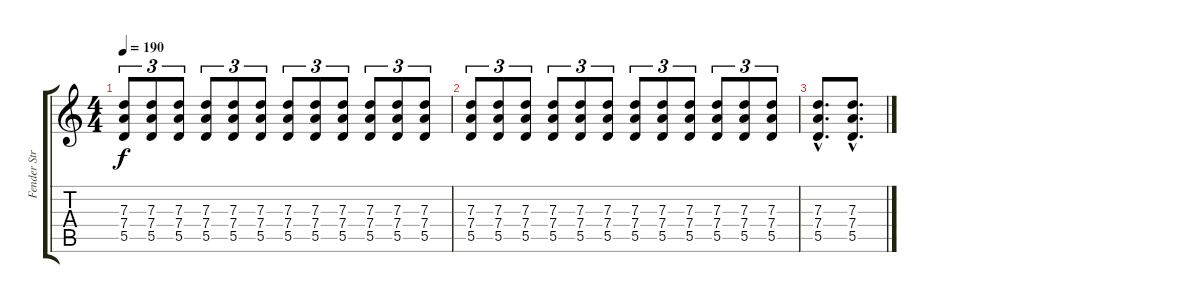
\track ("Fender Stratocaster '86 White" "Fender Str") {instrument overdrivenguitar}
\staff {score tabs}
\tuning (E4 B3 G3 D3 A2 E2) {hide}
\ts (4 4)
\tempo 190
\clef g2
\ks c
(7.3 7.4 5.5).8{tu (3 2) dy f} (7.3 7.4 5.5).8{tu (3 2)} (7.3 7.4 5.5).8{tu (3 2)} (7.3 7.4 5.5).8{tu (3 2)} (7.3 7.4 5.5).8{tu (3 2)} (7.3 7.4 5.5).8{tu (3 2)} (7.3 7.4 5.5).8{tu (3 2)} (7.3 7.4 5.5).8{tu (3 2)} (7.3 7.4 5.5).8{tu (3 2)} (7.3 7.4 5.5).8{tu (3 2)} (7.3 7.4 5.5).8{tu (3 2)} (7.3 7.4 5.5).8{tu (3 2)} |
(7.3 7.4 5.5).8{tu (3 2)} (7.3 7.4 5.5).8{tu (3 2)} (7.3 7.4 5.5).8{tu (3 2)} (7.3 7.4 5.5).8{tu (3 2)} (7.3 7.4 5.5).8{tu (3 2)} (7.3 7.4 5.5).8{tu (3 2)} (7.3 7.4 5.5).8{tu (3 2)} (7.3 7.4 5.5).8{tu (3 2)} (7.3 7.4 5.5).8{tu (3 2)} (7.3 7.4 5.5).8{tu (3 2)} (7.3 7.4 5.5).8{tu (3 2)} (7.3 7.4 5.5).8{tu (3 2)} |
(7.3{hac} 7.4{hac} 5.5{hac}).8{d} (7.3{hac} 7.4{hac} 5.5{hac}).8{d}
